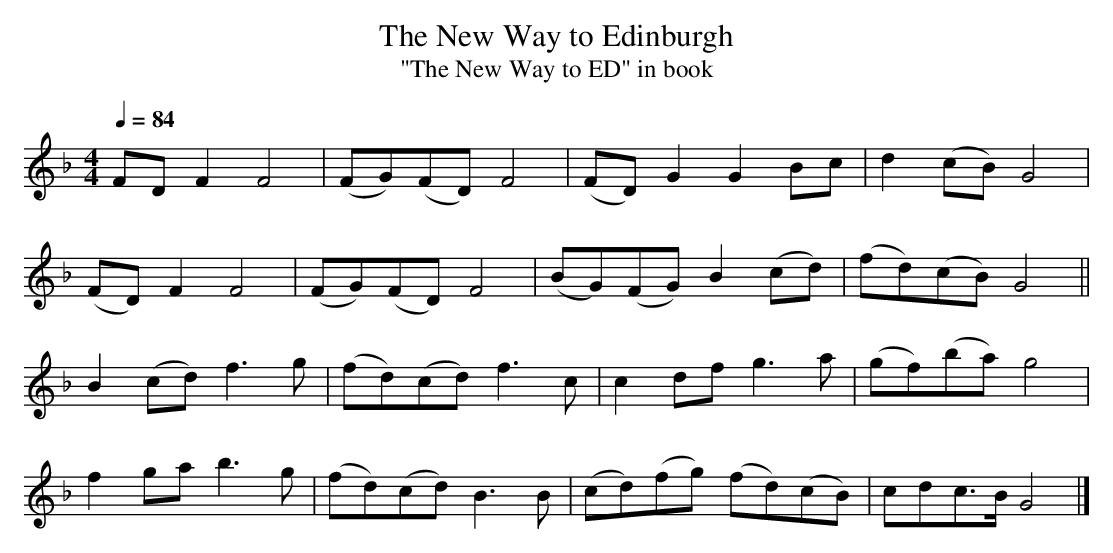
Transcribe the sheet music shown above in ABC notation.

X:1
T:The New Way to Edinburgh
T:"The New Way to ED" in book
M:4/4
L:1/8
Q:1/4=84
K:G Dorian
 FD F2  F4 |(FG)(FD) F4 |(FD) G2   G2  Bc | d2 (cB) G4 |
(FD)F2  F4 |(FG)(FD) F4 |(BG)(FG)  B2 (cd)|(fd)(cB) G4||
 B2(cd) f3g|(fd)(cd) f3c| c2  df   g3   a |(gf)(ba) g4 |
 f2 ga  b3g|(fd)(cd) B3B|(cd)(fg) (fd)(cB)| cdc>B   G4|]
